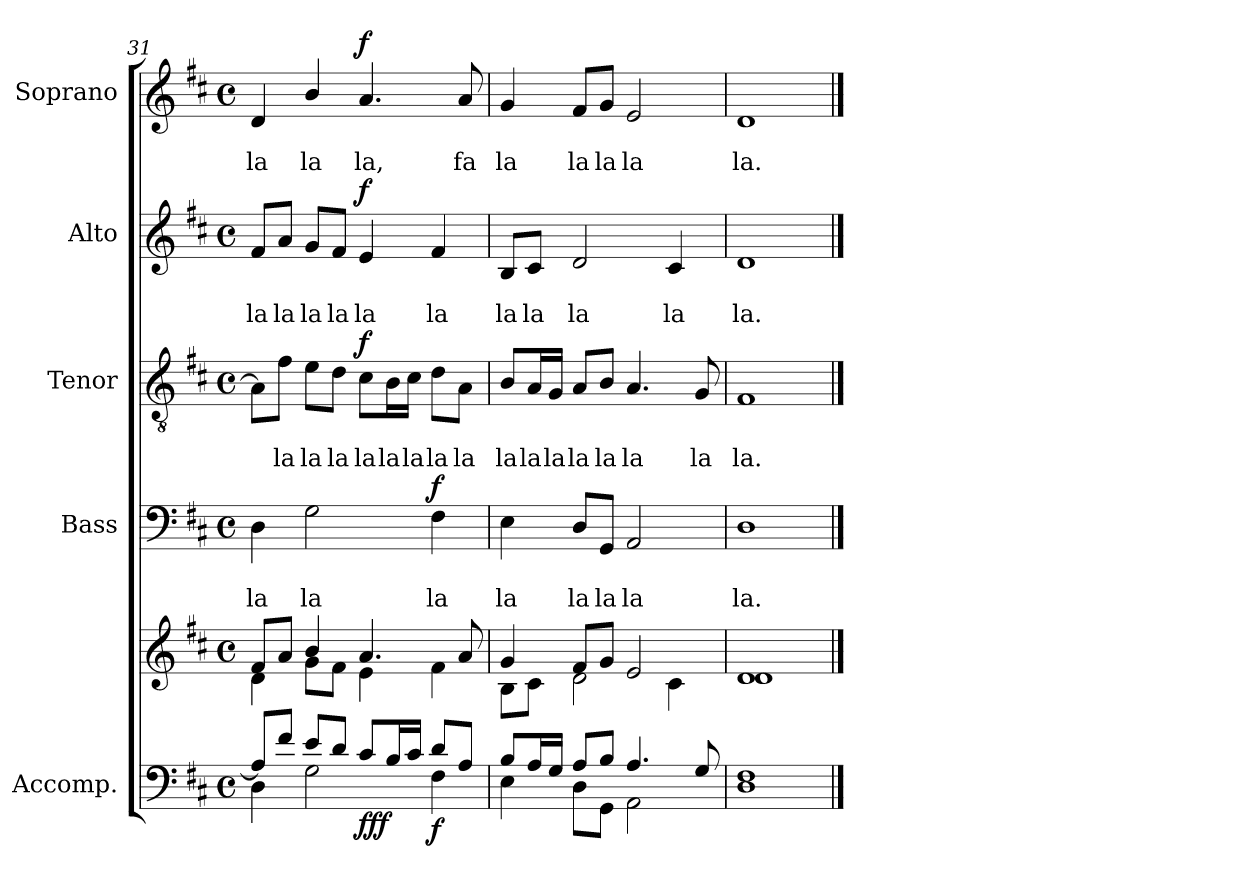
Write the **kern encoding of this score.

**kern	**kern	**dynam	**kern	**text	**text	**dynam	**kern	**text	**text	**dynam	**kern	**text	**text	**dynam	**kern	**text	**text	**dynam
*part5	*part5	*part5	*part4	*part4	*part4	*part4	*part3	*part3	*part3	*part3	*part2	*part2	*part2	*part2	*part1	*part1	*part1	*part1
*staff6	*staff5	*staff5/6	*staff4	*staff4	*staff4	*staff4	*staff3	*staff3	*staff3	*staff3	*staff2	*staff2	*staff2	*staff2	*staff1	*staff1	*staff1	*staff1
*I"Accomp.	*	*	*I"Bass	*	*	*	*I"Tenor	*	*	*	*I"Alto	*	*	*	*I"Soprano	*	*	*
*	*	*	*I'B	*	*	*	*I'T	*	*	*	*I'A	*	*	*	*I'S	*	*	*
*clefF4	*clefG2	*	*clefF4	*	*	*	*clefGv2	*	*	*	*clefG2	*	*	*	*clefG2	*	*	*
*k[f#c#]	*k[f#c#]	*	*k[f#c#]	*	*	*	*k[f#c#]	*	*	*	*k[f#c#]	*	*	*	*k[f#c#]	*	*	*
*D:	*D:	*	*D:	*	*	*	*D:	*	*	*	*D:	*	*	*	*D:	*	*	*
*M4/4	*M4/4	*	*M4/4	*	*	*	*M4/4	*	*	*	*M4/4	*	*	*	*M4/4	*	*	*
*met(c)	*met(c)	*	*met(c)	*	*	*	*met(c)	*	*	*	*met(c)	*	*	*	*met(c)	*	*	*
=31	=31	=31	=31	=31	=31	=31	=31	=31	=31	=31	=31	=31	=31	=31	=31	=31	=31	=31
*^	*^	*	*	*	*	*	*	*	*	*	*	*	*	*	*	*	*	*
!	!	!	!	!	!	!	!LO:LY:b	!	!	!	!	!	!	!	!LO:LY:b	!	!	!	!LO:LY:b	!
8A/L]	4D\	4d\	8f#/L	.	4D	.	la	.	8A\L]	.	.	.	8f#/L	.	la	.	4d	.	la	.
!	!	!	!	!	!	!	!	!	!	!	!LO:LY:b	!	!	!	!LO:LY:b	!	!	!	!	!
8f#/J	.	.	8a/J	.	.	.	.	.	8f#\J	.	la	.	8a/J	.	la	.	.	.	.	.
!	!	!	!	!	!	!	!LO:LY:b	!	!	!	!LO:LY:b	!	!	!	!LO:LY:b	!	!	!	!LO:LY:b	!
8e/L	2G\	4b/	8g\L	.	2G	.	la	.	8e\L	.	la	.	8g/L	.	la	.	4b/	.	la	.
!	!	!	!	!	!	!	!	!	!	!	!LO:LY:b	!	!	!	!LO:LY:b	!	!	!	!	!
8d/J	.	.	8f#\J	.	.	.	.	.	8d\J	.	la	.	8f#/J	.	la	.	.	.	.	.
!	!	!	!	!LO:DY:b=2	!	!	!	!	!	!	!LO:LY:b	!	!	!	!LO:LY:b	!	!	!	!LO:LY:b	!
!	!	!	!	!LO:DY:n=1:b	!	!	!	!	!	!	!	!	!	!	!	!	!	!	!	!
!	!	!	!	!LO:DY:n=2:b	!	!	!	!	!	!	!	!LO:DY:b	!	!	!	!LO:DY:b	!	!	!	!LO:DY:b
8c#/L	.	4.a/	4e\	f f f	.	.	.	.	8c#\L	.	la	f	4e	.	la	f	4.a	.	la,	f
!	!	!	!	!	!	!	!	!	!	!	!LO:LY:b	!	!	!	!	!	!	!	!	!
16B/L	.	.	.	.	.	.	.	.	16B\L	.	la	.	.	.	.	.	.	.	.	.
!	!	!	!	!	!	!	!	!	!	!	!LO:LY:b	!	!	!	!	!	!	!	!	!
16c#/JJ	.	.	.	.	.	.	.	.	16c#\JJ	.	la	.	.	.	.	.	.	.	.	.
!	!	!	!	!LO:DY:n=3:b=2	!	!	!LO:LY:b	!LO:DY:b	!	!	!LO:LY:b	!	!	!	!LO:LY:b	!	!	!	!	!
8d/L	4F#\	.	4f#\	f	4F#	.	la	f	8d\L	.	la	.	4f#	.	la	.	.	.	.	.
!	!	!	!	!	!	!	!	!	!	!	!LO:LY:b	!	!	!	!	!	!	!	!LO:LY:b	!
8A/J	.	8a/	.	.	.	.	.	.	8A\J	.	la	.	.	.	.	.	8a	.	fa	.
=32	=32	=32	=32	=32	=32	=32	=32	=32	=32	=32	=32	=32	=32	=32	=32	=32	=32	=32	=32	=32
!	!	!	!	!	!	!	!LO:LY:b	!	!	!	!LO:LY:b	!	!	!	!LO:LY:b	!	!	!	!LO:LY:b	!
8B/L	4E\	4g/	8B\L	.	4E	.	la	.	8B/L	.	la	.	8B/L	.	la	.	4g	.	la	.
!	!	!	!	!	!	!	!	!	!	!	!LO:LY:b	!	!	!	!LO:LY:b	!	!	!	!	!
16A/L	.	.	8c#\J	.	.	.	.	.	16A/L	.	la	.	8c#/J	.	la	.	.	.	.	.
!	!	!	!	!	!	!	!	!	!	!	!LO:LY:b	!	!	!	!	!	!	!	!	!
16G/JJ	.	.	.	.	.	.	.	.	16G/JJ	.	la	.	.	.	.	.	.	.	.	.
!	!	!	!	!	!	!	!LO:LY:b	!	!	!	!LO:LY:b	!	!	!	!LO:LY:b	!	!	!	!LO:LY:b	!
8A/L	8D\L	8f#/L	2d\	.	8D/L	.	la	.	8A/L	.	la	.	2d	.	la	.	8f#/L	.	la	.
!	!	!	!	!	!	!	!LO:LY:b	!	!	!	!LO:LY:b	!	!	!	!	!	!	!	!LO:LY:b	!
8B/J	8GG\J	8g/J	.	.	8GG/J	.	la	.	8B/J	.	la	.	.	.	.	.	8g/J	.	la	.
!	!	!	!	!	!	!	!LO:LY:b	!	!	!	!LO:LY:b	!	!	!	!	!	!	!	!LO:LY:b	!
4.A/	2AA\	2e/	.	.	2AA	.	la	.	4.A	.	la	.	.	.	.	.	2e	.	la	.
!	!	!	!	!	!	!	!	!	!	!	!	!	!	!	!LO:LY:b	!	!	!	!	!
.	.	.	4c#\	.	.	.	.	.	.	.	.	.	4c#	.	la	.	.	.	.	.
!	!	!	!	!	!	!	!	!	!	!	!LO:LY:b	!	!	!	!	!	!	!	!	!
8G/	.	.	.	.	.	.	.	.	8G	.	la	.	.	.	.	.	.	.	.	.
=33	=33	=33	=33	=33	=33	=33	=33	=33	=33	=33	=33	=33	=33	=33	=33	=33	=33	=33	=33	=33
!	!	!	!	!	!	!	!LO:LY:b	!	!	!	!LO:LY:b	!	!	!	!LO:LY:b	!	!	!	!LO:LY:b	!
1ryy	1D\ 1F#\	1d/	1d\	.	1D	.	la.	.	1F#	.	la.	.	1d	.	la.	.	1d	.	la.	.
*v	*v	*	*	*	*	*	*	*	*	*	*	*	*	*	*	*	*	*	*	*
*	*v	*v	*	*	*	*	*	*	*	*	*	*	*	*	*	*	*	*	*
==	==	==	==	==	==	==	==	==	==	==	==	==	==	==	==	==	==	==
*-	*-	*-	*-	*-	*-	*-	*-	*-	*-	*-	*-	*-	*-	*-	*-	*-	*-	*-
